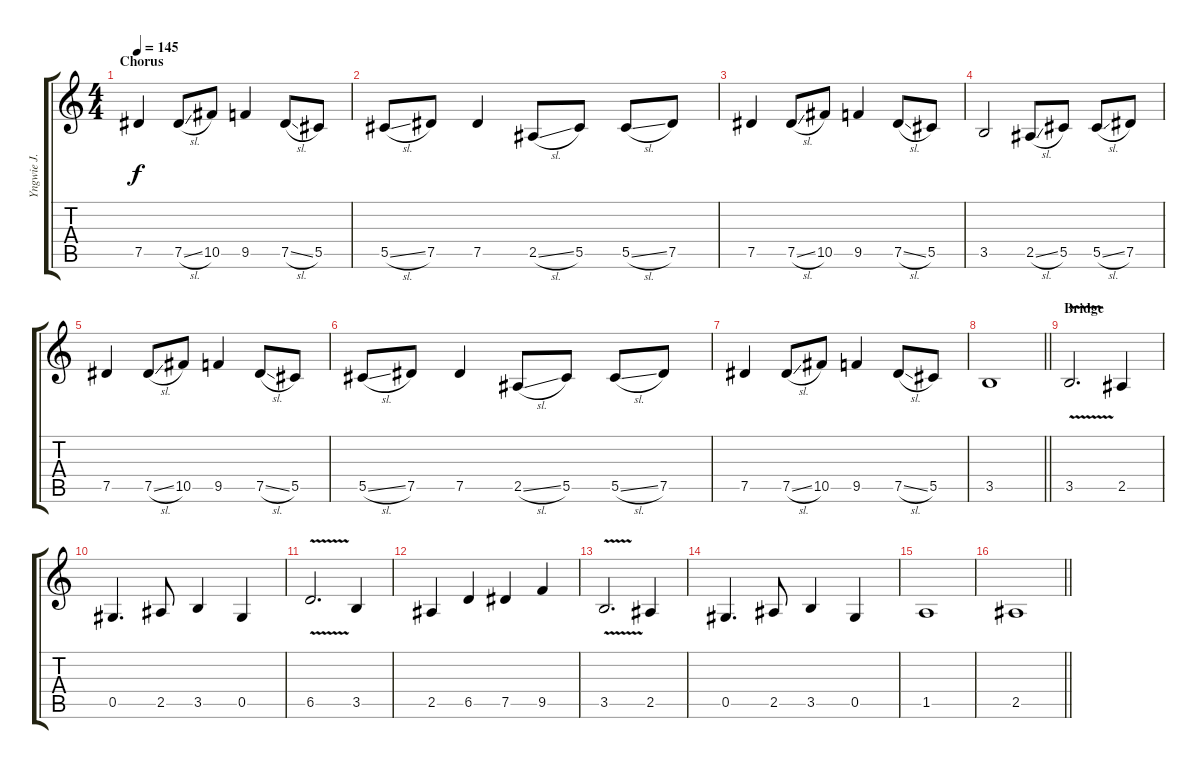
\track ("Yngwie J. Malmsteen" "Yngwie J. ") {instrument overdrivenguitar}
\staff {score tabs}
\tuning (Eb4 Bb3 Gb3 Db3 Ab2 Eb2) {hide}
\ts (4 4)
\section ("" "Chorus")
\tempo 145
\clef g2
\ks c
7.5.4{dy f} 7.5{sl}.8 10.5.8 9.5.4 7.5{sl}.8 5.5.8 |
5.5{sl}.8 7.5.8 7.5.4 2.5{sl}.8 5.5.8 5.5{sl}.8 7.5.8 |
7.5.4 7.5{sl}.8 10.5.8 9.5.4 7.5{sl}.8 5.5.8 |
3.5.2 2.5{sl}.8 5.5.8 5.5{sl}.8 7.5.8 |
7.5.4 7.5{sl}.8 10.5.8 9.5.4 7.5{sl}.8 5.5.8 |
5.5{sl}.8 7.5.8 7.5.4 2.5{sl}.8 5.5.8 5.5{sl}.8 7.5.8 |
7.5.4 7.5{sl}.8 10.5.8 9.5.4 7.5{sl}.8 5.5.8 |
\barLineRight lightlight
3.5.1 |
\section ("" "Bridge")
3.5{v}.2{d} 2.5.4 |
0.5.4{d} 2.5.8 3.5.4 0.5.4 |
6.5{v}.2{d} 3.5.4 |
2.5.4 6.5.4 7.5.4 9.5.4 |
3.5{v}.2{d} 2.5.4 |
0.5.4{d} 2.5.8 3.5.4 0.5.4 |
1.5.1 |
\barLineRight lightlight
2.5.1
